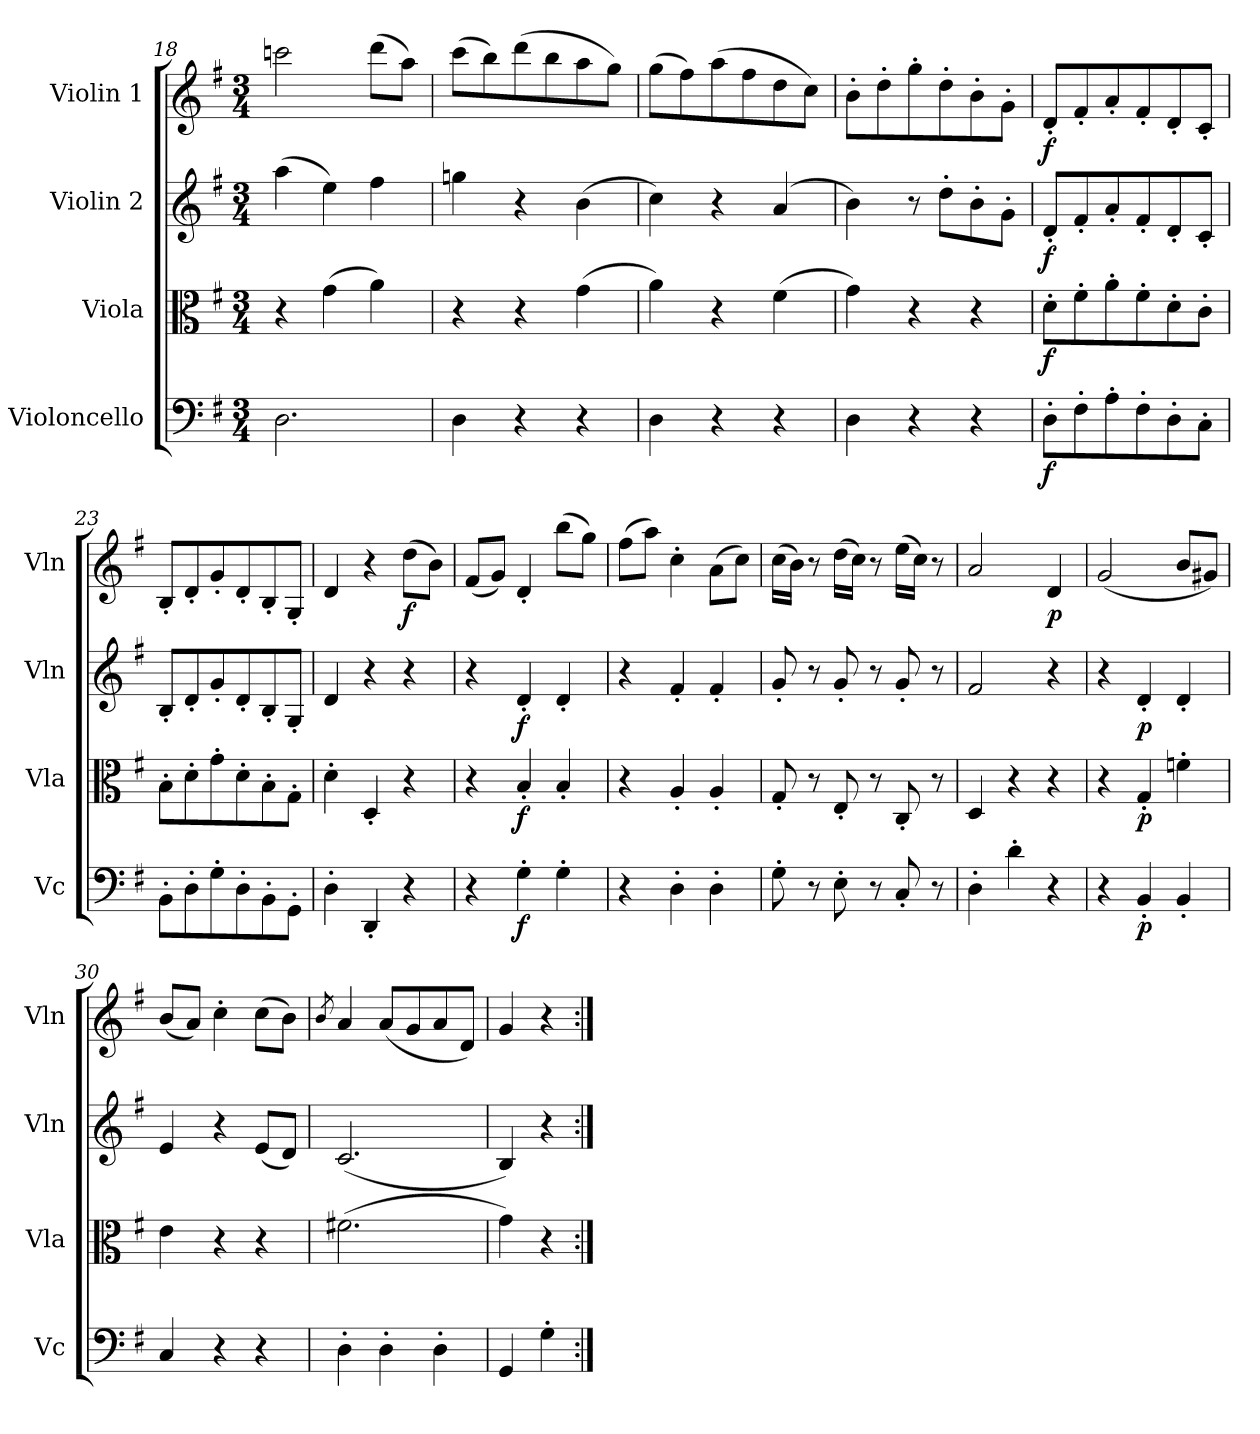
**kern	**dynam	**kern	**dynam	**kern	**dynam	**kern	**dynam
*part4	*part4	*part3	*part3	*part2	*part2	*part1	*part1
*staff4	*staff4	*staff3	*staff3	*staff2	*staff2	*staff1	*staff1
*I"Violoncello	*	*I"Viola	*	*I"Violin 2	*	*I"Violin 1	*
*I'Vc	*	*I'Vla	*	*I'Vln	*	*I'Vln	*
*clefF4	*	*clefC3	*	*clefG2	*	*clefG2	*
*k[f#]	*	*k[f#]	*	*k[f#]	*	*k[f#]	*
*M3/4	*	*M3/4	*	*M3/4	*	*M3/4	*
=18	=18	=18	=18	=18	=18	=18	=18
2.D\	.	4r	.	(4aa\	.	2cccn\	.
.	.	(4g\	.	4ee\)	.	.	.
.	.	4a\)	.	4ff#\	.	(8ddd\L	.
.	.	.	.	.	.	8aa\J)	.
=19	=19	=19	=19	=19	=19	=19	=19
4D\	.	4r	.	4ggn\	.	(8ccc\L	.
.	.	.	.	.	.	8bb\)	.
4r	.	4r	.	4r	.	(8ddd\	.
.	.	.	.	.	.	8bb\	.
4r	.	(4g\	.	(4b\	.	8aa\	.
.	.	.	.	.	.	8gg\J)	.
!!LO:LB:g=z
=20	=20	=20	=20	=20	=20	=20	=20
4D\	.	4a\)	.	4cc\)	.	(8gg\L	.
.	.	.	.	.	.	8ff#\)	.
4r	.	4r	.	4r	.	(8aa\	.
.	.	.	.	.	.	8ff#\	.
4r	.	(4f#\	.	(4a/	.	8dd\	.
.	.	.	.	.	.	8cc\J)	.
=21	=21	=21	=21	=21	=21	=21	=21
4D\	.	4g\)	.	4b\)	.	8b'\L	.
.	.	.	.	.	.	8dd'\	.
4r	.	4r	.	8r	.	8gg'\	.
.	.	.	.	8dd'\L	.	8dd'\	.
4r	.	4r	.	8b'\	.	8b'\	.
.	.	.	.	8g'\J	.	8g'\J	.
=22	=22	=22	=22	=22	=22	=22	=22
!	!LO:DY:b	!	!LO:DY:b	!	!LO:DY:b	!	!LO:DY:b
8D'\L	f	8d'\L	f	8d'/L	f	8d'/L	f
8F#'\	.	8f#'\	.	8f#'/	.	8f#'/	.
8A'\	.	8a'\	.	8a'/	.	8a'/	.
8F#'\	.	8f#'\	.	8f#'/	.	8f#'/	.
8D'\	.	8d'\	.	8d'/	.	8d'/	.
8C'\J	.	8c'\J	.	8c'/J	.	8c'/J	.
=23	=23	=23	=23	=23	=23	=23	=23
8BB'\L	.	8B'\L	.	8B'/L	.	8B'/L	.
8D'\	.	8d'\	.	8d'/	.	8d'/	.
8G'\	.	8g'\	.	8g'/	.	8g'/	.
8D'\	.	8d'\	.	8d'/	.	8d'/	.
8BB'\	.	8B'\	.	8B'/	.	8B'/	.
8GG'\J	.	8G'\J	.	8G'/J	.	8G'/J	.
=24	=24	=24	=24	=24	=24	=24	=24
4D'\	.	4d'\	.	4d/	.	4d/	.
4DD'/	.	4D'/	.	4r	.	4r	.
!	!	!	!	!	!	!	!LO:DY:b
4r	.	4r	.	4r	.	(8dd\L	f
.	.	.	.	.	.	8b\J)	.
!!LO:LB:g=z
=25	=25	=25	=25	=25	=25	=25	=25
4r	.	4r	.	4r	.	(8f#/L	.
.	.	.	.	.	.	8g/J)	.
!	!LO:DY:b	!	!LO:DY:b	!	!LO:DY:b	!	!
4G'\	f	4B'/	f	4d'/	f	4d'/	.
4G'\	.	4B'/	.	4d'/	.	(8bb\L	.
.	.	.	.	.	.	8gg\J)	.
!!LO:LB:g=z
=26	=26	=26	=26	=26	=26	=26	=26
4r	.	4r	.	4r	.	(8ff#\L	.
.	.	.	.	.	.	8aa\J)	.
4D'\	.	4A'/	.	4f#'/	.	4cc'\	.
4D'\	.	4A'/	.	4f#'/	.	(8a\L	.
.	.	.	.	.	.	8cc\J)	.
=27	=27	=27	=27	=27	=27	=27	=27
8G'\	.	8G'/	.	8g'/	.	(16cc\LL	.
.	.	.	.	.	.	16b\JJ)	.
8r	.	8r	.	8r	.	8r	.
8E'\	.	8E'/	.	8g'/	.	(16dd\LL	.
.	.	.	.	.	.	16cc\JJ)	.
8r	.	8r	.	8r	.	8r	.
8C'/	.	8C'/	.	8g'/	.	(16ee\LL	.
.	.	.	.	.	.	16cc\JJ)	.
8r	.	8r	.	8r	.	8r	.
=28	=28	=28	=28	=28	=28	=28	=28
4D'\	.	4D/	.	2f#/	.	2a/	.
4d'\	.	4r	.	.	.	.	.
!	!	!	!	!	!	!	!LO:DY:b
4r	.	4r	.	4r	.	4d/	p
=29	=29	=29	=29	=29	=29	=29	=29
4r	.	4r	.	4r	.	(2g/	.
!	!LO:DY:b	!	!LO:DY:b	!	!LO:DY:b	!	!
4BB'/	p	4G'/	p	4d'/	p	.	.
4BB'/	.	4fn'\	.	4d'/	.	8b/L	.
.	.	.	.	.	.	8g#X/J)	.
=30	=30	=30	=30	=30	=30	=30	=30
4C/	.	4e\	.	4e/	.	(8b/L	.
.	.	.	.	.	.	8a/J)	.
4r	.	4r	.	4r	.	4cc'\	.
4r	.	4r	.	(8e/L	.	(8cc\L	.
.	.	.	.	8d/J)	.	8b\J)	.
!!LO:PB:g=z
=31	=31	=31	=31	=31	=31	=31	=31
.	.	.	.	.	.	8qb/	.
4D'\	.	(2.f#X\	.	(2.c/	.	4a/	.
4D'\	.	.	.	.	.	(8a/L	.
.	.	.	.	.	.	8g/	.
4D'\	.	.	.	.	.	8a/	.
.	.	.	.	.	.	8d/J)	.
=31X2	=31X2	=31X2	=31X2	=31X2	=31X2	=31X2	=31X2
4GG/	.	4g\)	.	4B/)	.	4g/	.
4G'\	.	4r	.	4r	.	4r	.
=:|!	=:|!	=:|!	=:|!	=:|!	=:|!	=:|!	=:|!
*-	*-	*-	*-	*-	*-	*-	*-
